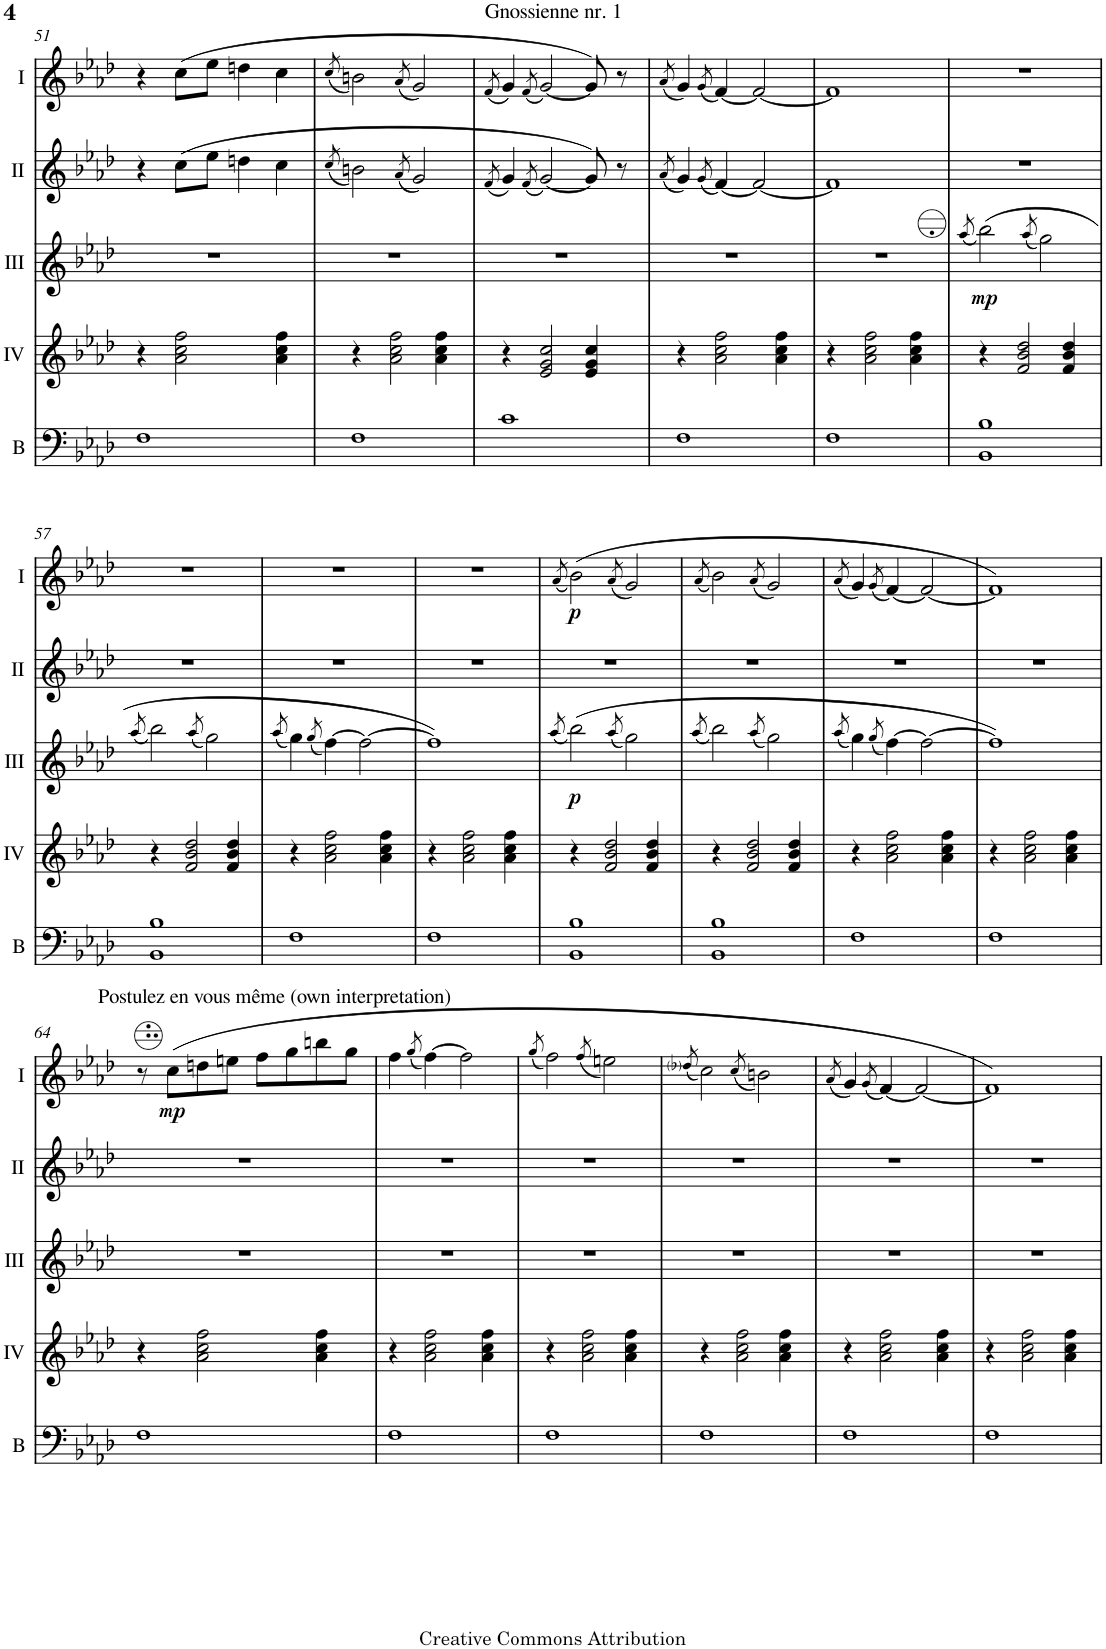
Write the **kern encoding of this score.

**kern	**kern	**kern	**dynam	**kern	**kern	**dynam
*part5	*part4	*part3	*part3	*part2	*part1	*part1
*staff5	*staff4	*staff3	*staff3	*staff2	*staff1	*staff1
*I"Bass	*I"Acc. 4	*I"Acc. 3	*	*I"Acc. 2	*I"Acc. 1	*
*I'B	*	*	*	*	*	*
!!LO:PB:g=z
*clefF4	*clefG2	*clefG2	*	*clefG2	*clefG2	*
*Trd7c12	*Trd7c12	*Trd7c12	*	*	*	*
*k[b-e-a-d-]	*k[b-e-a-d-]	*k[b-e-a-d-]	*	*k[b-e-a-d-]	*k[b-e-a-d-]	*
*M4/4	*M4/4	*M4/4	*	*M4/4	*M4/4	*
*met(c)	*met(c)	*met(c)	*	*met(c)	*met(c)	*
=51	=51	=51	=51	=51	=51	=51
1F	4r	1r	.	4r	4r	.
.	2a-\ 2cc\ 2ff\	.	.	(8cc\L	(8cc\L	.
.	.	.	.	8ee-\J	8ee-\J	.
.	.	.	.	4ddn\	4ddn\	.
.	4a-\ 4cc\ 4ff\	.	.	4cc\	4cc\	.
=52	=52	=52	=52	=52	=52	=52
.	.	.	.	(8qcc/	(8qcc/	.
1F	4r	1r	.	2bn\)	2bn\)	.
.	2a-\ 2cc\ 2ff\	.	.	.	.	.
.	.	.	.	(8qa-/	(8qa-/	.
.	.	.	.	2g/)	2g/)	.
.	4a-\ 4cc\ 4ff\	.	.	.	.	.
=53	=53	=53	=53	=53	=53	=53
.	.	.	.	(8qf/	(8qf/	.
1c	4r	1r	.	4g/)	4g/)	.
.	.	.	.	(8qf/	(8qf/	.
.	2e-/ 2g/ 2cc/	.	.	[2g/)	[2g/)	.
.	4e-/ 4g/ 4cc/	.	.	8g/])	8g/])	.
.	.	.	.	8r	8r	.
=54	=54	=54	=54	=54	=54	=54
.	.	.	.	(8qa-/	(8qa-/	.
1F	4r	1r	.	4g/)	4g/)	.
.	.	.	.	(8qg/	(8qg/	.
.	2a-\ 2cc\ 2ff\	.	.	[4f/)	[4f/)	.
.	.	.	.	2f/_	2f/_	.
.	4a-\ 4cc\ 4ff\	.	.	.	.	.
=55	=55	=55	=55	=55	=55	=55
1F	4r	1r	.	1f]	1f]	.
.	2a-\ 2cc\ 2ff\	.	.	.	.	.
.	4a-\ 4cc\ 4ff\	.	.	.	.	.
=56	=56	=56	=56	=56	=56	=56
.	.	(8qaa-/	.	.	.	.
!	!	!	!LO:DY:b	!	!	!
1BB- 1B-	4r	(2bb-\)	mp	1r	1r	.
.	2f/ 2b-/ 2dd-/	.	.	.	.	.
.	.	(8qaa-/	.	.	.	.
.	.	2gg\)	.	.	.	.
.	4f/ 4b-/ 4dd-/	.	.	.	.	.
!!LO:LB:g=z
=57	=57	=57	=57	=57	=57	=57
.	.	(8qaa-/	.	.	.	.
1BB- 1B-	4r	2bb-\)	.	1r	1r	.
.	2f/ 2b-/ 2dd-/	.	.	.	.	.
.	.	(8qaa-/	.	.	.	.
.	.	2gg\)	.	.	.	.
.	4f/ 4b-/ 4dd-/	.	.	.	.	.
=58	=58	=58	=58	=58	=58	=58
.	.	(8qaa-/	.	.	.	.
1F	4r	4gg\)	.	1r	1r	.
.	.	(8qgg/	.	.	.	.
.	2a-\ 2cc\ 2ff\	[4ff\)	.	.	.	.
.	.	2ff\_	.	.	.	.
.	4a-\ 4cc\ 4ff\	.	.	.	.	.
=59	=59	=59	=59	=59	=59	=59
1F	4r	1ff])	.	1r	1r	.
.	2a-\ 2cc\ 2ff\	.	.	.	.	.
.	4a-\ 4cc\ 4ff\	.	.	.	.	.
=60	=60	=60	=60	=60	=60	=60
.	.	(8qaa-/	.	.	(8qa-/	.
!	!	!	!LO:DY:b	!	!	!LO:DY:b
1BB- 1B-	4r	(2bb-\)	p	1r	(2b-\)	p
.	2f/ 2b-/ 2dd-/	.	.	.	.	.
.	.	(8qaa-/	.	.	(8qa-/	.
.	.	2gg\)	.	.	2g/)	.
.	4f/ 4b-/ 4dd-/	.	.	.	.	.
=61	=61	=61	=61	=61	=61	=61
.	.	(8qaa-/	.	.	(8qa-/	.
1BB- 1B-	4r	2bb-\)	.	1r	2b-\)	.
.	2f/ 2b-/ 2dd-/	.	.	.	.	.
.	.	(8qaa-/	.	.	(8qa-/	.
.	.	2gg\)	.	.	2g/)	.
.	4f/ 4b-/ 4dd-/	.	.	.	.	.
=62	=62	=62	=62	=62	=62	=62
.	.	(8qaa-/	.	.	(8qa-/	.
1F	4r	4gg\)	.	1r	4g/)	.
.	.	(8qgg/	.	.	(8qg/	.
.	2a-\ 2cc\ 2ff\	[4ff\)	.	.	[4f/)	.
.	.	2ff\_	.	.	2f/_	.
.	4a-\ 4cc\ 4ff\	.	.	.	.	.
=63	=63	=63	=63	=63	=63	=63
1F	4r	1ff])	.	1r	1f])	.
.	2a-\ 2cc\ 2ff\	.	.	.	.	.
.	4a-\ 4cc\ 4ff\	.	.	.	.	.
!!LO:LB:g=z
=64	=64	=64	=64	=64	=64	=64
1F	4r	1r	.	1r	8r	.
!	!	!	!	!	!LO:TX:a:t=Postulez en vous même (own interpretation)	!
!	!	!	!	!	!	!LO:DY:b
.	.	.	.	.	(8cc\L	mp
.	2a-\ 2cc\ 2ff\	.	.	.	8ddn\	.
.	.	.	.	.	8een\J	.
.	.	.	.	.	8ff\L	.
.	.	.	.	.	8gg\	.
.	4a-\ 4cc\ 4ff\	.	.	.	8bbn\	.
.	.	.	.	.	8gg\J	.
=65	=65	=65	=65	=65	=65	=65
1F	4r	1r	.	1r	4ff\	.
.	.	.	.	.	(8qgg/	.
.	2a-\ 2cc\ 2ff\	.	.	.	[4ff\)	.
.	.	.	.	.	2ff\]	.
.	4a-\ 4cc\ 4ff\	.	.	.	.	.
=66	=66	=66	=66	=66	=66	=66
.	.	.	.	.	(8qgg/	.
1F	4r	1r	.	1r	2ff\)	.
.	2a-\ 2cc\ 2ff\	.	.	.	.	.
.	.	.	.	.	(8qff/	.
.	.	.	.	.	2een\)	.
.	4a-\ 4cc\ 4ff\	.	.	.	.	.
=67	=67	=67	=67	=67	=67	=67
.	.	.	.	.	(8qdd-i/	.
1F	4r	1r	.	1r	2cc\)	.
.	2a-\ 2cc\ 2ff\	.	.	.	.	.
.	.	.	.	.	(8qcc/	.
.	.	.	.	.	2bn\)	.
.	4a-\ 4cc\ 4ff\	.	.	.	.	.
=68	=68	=68	=68	=68	=68	=68
.	.	.	.	.	(8qa-/	.
1F	4r	1r	.	1r	4g/)	.
.	.	.	.	.	(8qg/	.
.	2a-\ 2cc\ 2ff\	.	.	.	[4f/)	.
.	.	.	.	.	2f/_	.
.	4a-\ 4cc\ 4ff\	.	.	.	.	.
=69	=69	=69	=69	=69	=69	=69
1F	4r	1r	.	1r	1f])	.
.	2a-\ 2cc\ 2ff\	.	.	.	.	.
.	4a-\ 4cc\ 4ff\	.	.	.	.	.
=	=	=	=	=	=	=
*-	*-	*-	*-	*-	*-	*-
